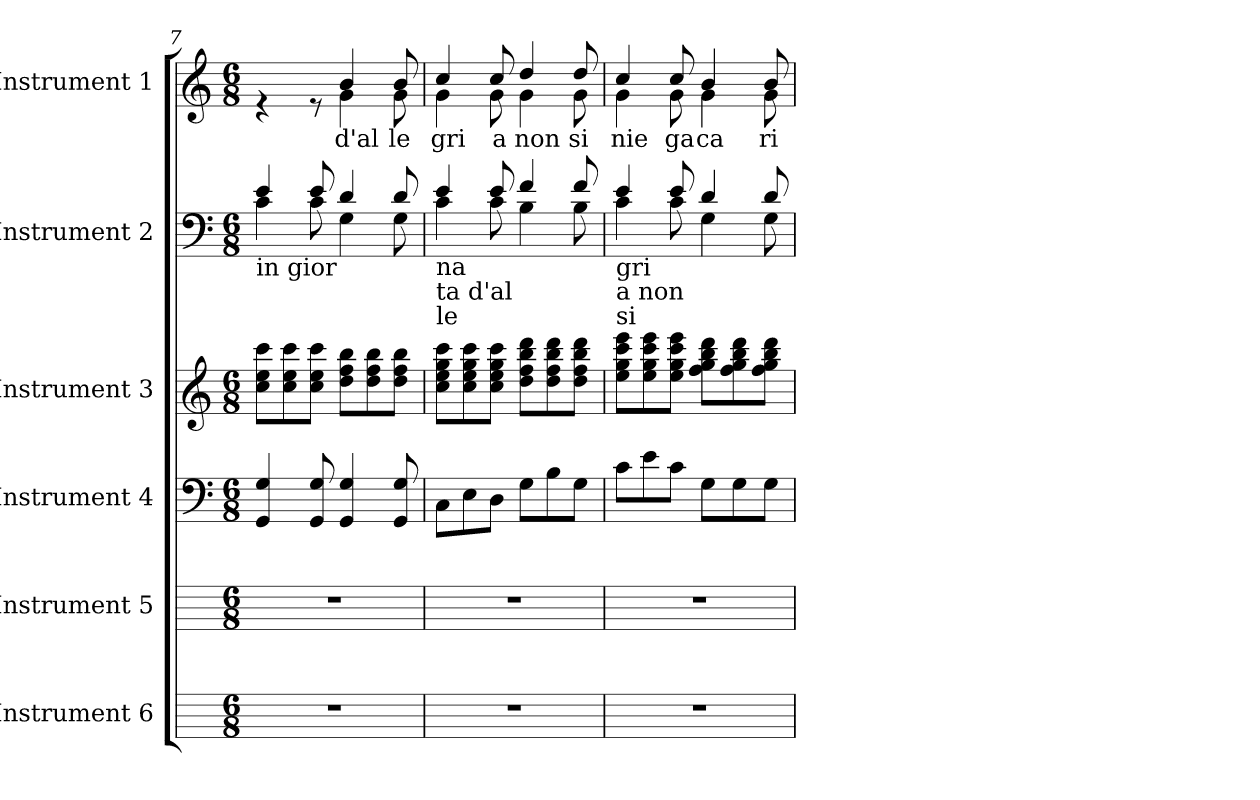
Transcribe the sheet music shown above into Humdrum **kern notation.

**kern	**kern	**kern	**kern	**kern	**kern	**text
*part6	*part5	*part4	*part3	*part2	*part1	*part1
*staff6	*staff5	*staff4	*staff3	*staff2	*staff1	*staff1
*I"Instrument 6	*I"Instrument 5	*I"Instrument 4	*I"Instrument 3	*I"Instrument 2	*I"Instrument 1	*
*	*	*clefF4	*clefG2	*clefF4	*clefG2	*
*k[]	*k[]	*k[]	*k[]	*k[]	*k[]	*
*C:	*C:	*C:	*C:	*C:	*C:	*
*M6/8	*M6/8	*M6/8	*M6/8	*M6/8	*M6/8	*
=7	=7	=7	=7	=7	=7	=7
*	*	*	*	*^	*^	*
!	!	!	!	!LO:TX:b:t=in gior	!	!	!	!
2.r	2.r	4G/ 4GG/	8ccc\ 8ee\ 8cc\L	4e/	4c\	4rd	4.ryy	.
.	.	.	8ccc\ 8ee\ 8cc\	.	.	.	.	.
.	.	8G/ 8GG/	8ccc\ 8ee\ 8cc\J	8e/	8c\	8rd	.	.
!	!	!	!	!	!	!	!	!LO:LY:b:cj
.	.	4G/ 4GG/	8bb\ 8ff\ 8dd\L	4d/	4G\	4b/	4g\	d'al
.	.	.	8bb\ 8ff\ 8dd\	.	.	.	.	.
!	!	!	!	!	!	!	!	!LO:LY:b:cj
.	.	8G/ 8GG/	8bb\ 8ff\ 8dd\J	8d/	8G\	8b/	8g\	le
!!LO:LB:g=z	!!
=8	=8	=8	=8	=8	=8	=8	=8	=8
!	!	!	!	!LO:TX:b:t=na	!	!	!	!
!	!	!	!	!LO:TX:b:t=ta d'al	!	!	!	!
!	!	!	!	!LO:TX:b:t=le	!	!	!	!
!	!	!	!	!	!	!	!	!LO:LY:b:cj
2.r	2.r	8C\L	8ccc\ 8gg\ 8ee\ 8cc\L	4e/	4c\	4cc/	4g\	gri
.	.	8E\	8ccc\ 8gg\ 8ee\ 8cc\	.	.	.	.	.
!	!	!	!	!	!	!	!	!LO:LY:b:cj
.	.	8D\J	8ccc\ 8gg\ 8ee\ 8cc\J	8e/	8c\	8cc/	8g\	a
!	!	!	!	!	!	!	!	!LO:LY:b:cj
.	.	8G\L	8ddd\ 8bb\ 8ff\ 8dd\L	4f/	4B\	4dd/	4g\	non
.	.	8B\	8ddd\ 8bb\ 8ff\ 8dd\	.	.	.	.	.
!	!	!	!	!	!	!	!	!LO:LY:b:cj
.	.	8G\J	8ddd\ 8bb\ 8ff\ 8dd\J	8f/	8B\	8dd/	8g\	si
=9	=9	=9	=9	=9	=9	=9	=9	=9
!	!	!	!	!LO:TX:b:t=gri	!	!	!	!
!	!	!	!	!LO:TX:b:t=a non	!	!	!	!
!	!	!	!	!LO:TX:b:t=si	!	!	!	!
!	!	!	!	!	!	!	!	!LO:LY:b:cj
2.r	2.r	8c\L	8eee\ 8ccc\ 8gg\ 8ee\L	4e/	4c\	4cc/	4g\	nie
.	.	8e\	8eee\ 8ccc\ 8gg\ 8ee\	.	.	.	.	.
!	!	!	!	!	!	!	!	!LO:LY:b:cj
.	.	8c\J	8eee\ 8ccc\ 8gg\ 8ee\J	8e/	8c\	8cc/	8g\	ga
!	!	!	!	!	!	!	!	!LO:LY:b:cj
.	.	8G\L	8ddd\ 8bb\ 8ff\ 8gg\L	4d/	4G\	4b/	4g\	ca
.	.	8G\	8ddd\ 8bb\ 8ff\ 8gg\	.	.	.	.	.
!	!	!	!	!	!	!	!	!LO:LY:b:cj
.	.	8G\J	8ddd\ 8bb\ 8ff\ 8gg\J	8d/	8G\	8b/	8g\	ri
*	*	*	*	*v	*v	*	*	*
*	*	*	*	*	*v	*v	*
=	=	=	=	=	=	=
*-	*-	*-	*-	*-	*-	*-
